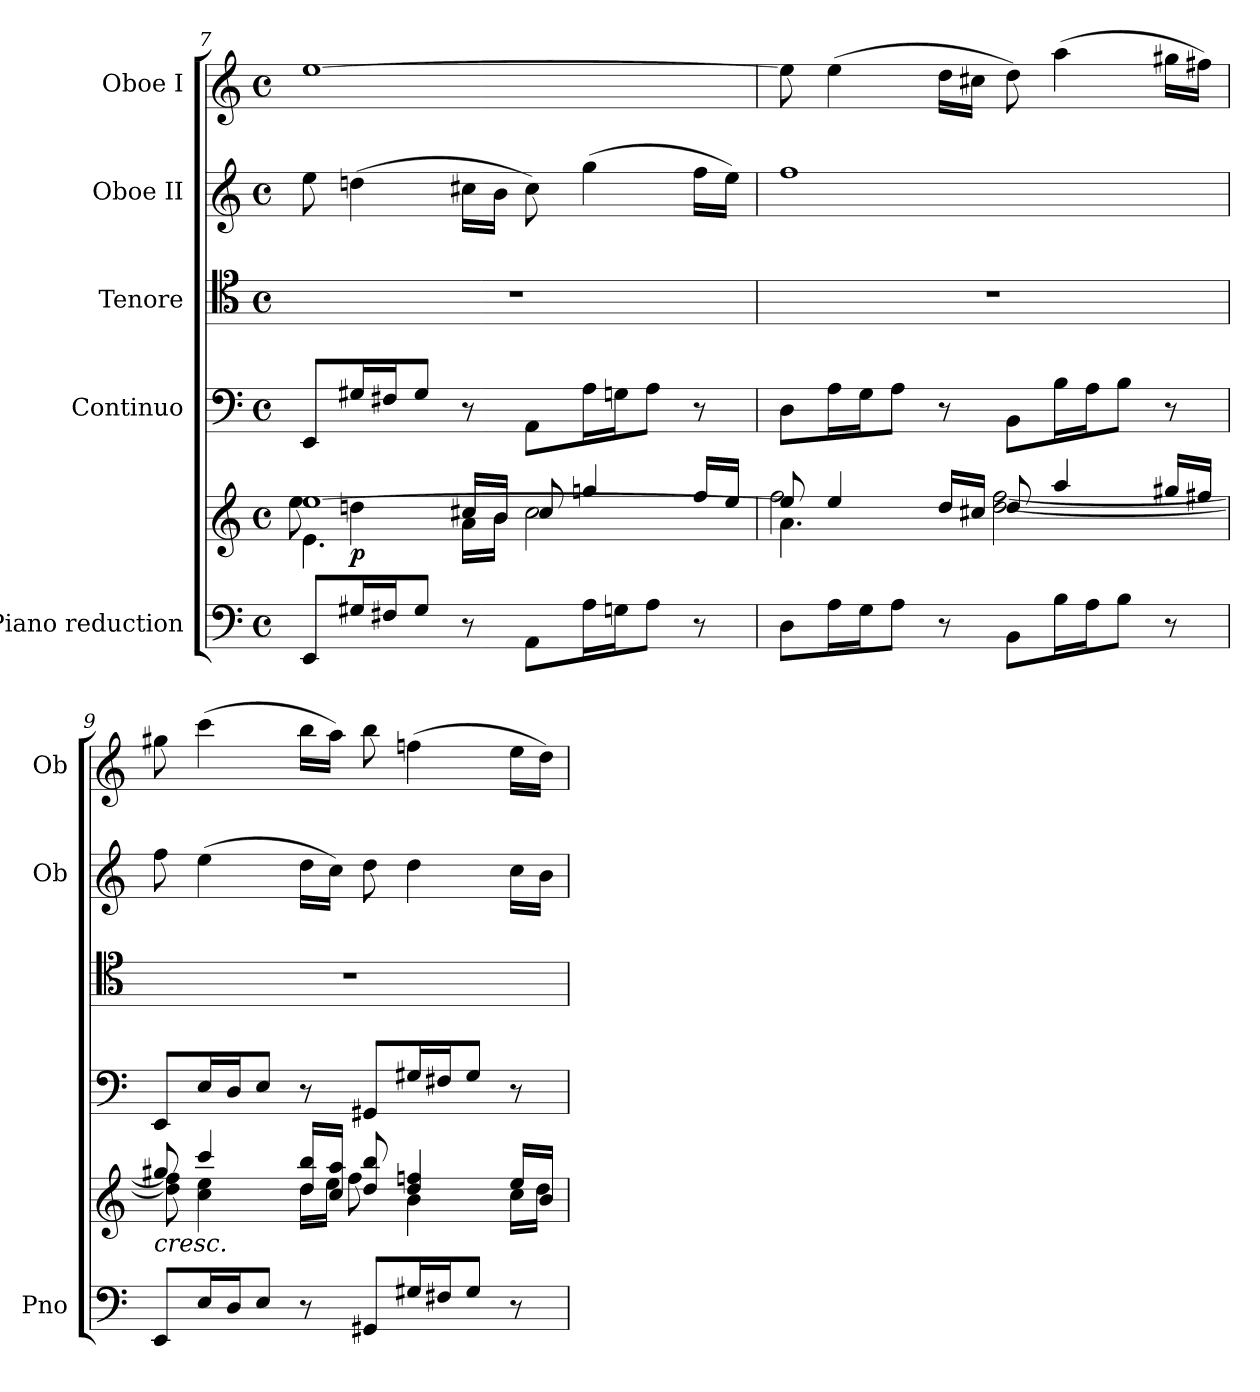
**kern	**kern	**dynam	**kern	**kern	**kern	**kern
*part5	*part5	*part5	*part4	*part3	*part2	*part1
*staff6	*staff5	*staff5/6	*staff4	*staff3	*staff2	*staff1
*I"Piano reduction	*	*	*I"Continuo	*I"Tenore	*I"Oboe II	*I"Oboe I
*I'Pno	*	*	*	*	*I'Ob	*I'Ob
!!LO:PB:g=z
*clefF4	*clefG2	*	*clefF4	*clefC4	*clefG2	*clefG2
*k[]	*k[]	*	*k[]	*k[]	*k[]	*k[]
*M4/4	*M4/4	*	*M4/4	*M4/4	*M4/4	*M4/4
*met(c)	*met(c)	*	*met(c)	*met(c)	*met(c)	*met(c)
=7	=7	=7	=7	=7	=7	=7
*	*^	*	*	*	*	*
*	*	*^	*	*	*	*	*
8EE/L	[1ee	4.e\	8ee\	.	8EE/L	1r	8ee\	[1ee
!	!	!	!	!LO:DY:b	!	!	!	!
16G#X/L	.	.	4ddn\	p	16G#X/L	.	(>4ddn\	.
16F#X/J	.	.	.	.	16F#X/J	.	.	.
8G#/J	.	.	.	.	8G#/J	.	.	.
8r	.	16a\LL	16cc#X/LL	.	8r	.	16cc#X\LL	.
.	.	16b\JJ	16b/JJ	.	.	.	16b\JJ	.
8AA\L	.	2cc#\	8cc#/	.	8AA\L	.	8cc#\)	.
16A\L	.	.	4ggn/	.	16A\L	.	(>4gg\	.
16Gn\J	.	.	.	.	16Gn\J	.	.	.
8A\J	.	.	.	.	8A\J	.	.	.
8r	.	.	16ff/LL	.	8r	.	16ff\LL	.
.	.	.	16ee/JJ	.	.	.	16ee\JJ)	.
=8	=8	=8	=8	=8	=8	=8	=8	=8
8D\L	8ee/]	2ff\	4.a\	.	8D\L	1r	1ff	8ee\]
16A\L	4ee/	.	.	.	16A\L	.	.	(>4ee\
16G\J	.	.	.	.	16G\J	.	.	.
8A\J	.	.	.	.	8A\J	.	.	.
8r	16dd/LL	.	8ryy	.	8r	.	.	16dd\LL
.	16cc#X/JJ	.	.	.	.	.	.	16cc#X\JJ
8BB\L	8dd/	[2dd\ [2ff\	2ryy	.	8BB\L	.	.	8dd\)
16B\L	4aa/	.	.	.	16B\L	.	.	(>4aa\
16A\J	.	.	.	.	16A\J	.	.	.
8B\J	.	.	.	.	8B\J	.	.	.
8r	16gg#X/LL	.	.	.	8r	.	.	16gg#X\LL
.	16ff#X/JJ	.	.	.	.	.	.	16ff#X\JJ)
*	*	*v	*v	*	*	*	*	*
=9	=9	=9	=9	=9	=9	=9	=9
!	!LO:TX:b:i:t=cresc.	!	!	!	!	!	!
8EE/L	8gg#X/	8dd\] 8ff\]	.	8EE/L	1r	8ff\	8gg#X\
16E/L	4ccc/	4cc\ 4ee\	.	16E/L	.	(>4ee\	(>4ccc\
16D/J	.	.	.	16D/J	.	.	.
8E/J	.	.	.	8E/J	.	.	.
8r	16dd/ 16bb/LL	16dd\LL	.	8r	.	16dd\LL	16bb\LL
.	16cc/ 16aa/JJ	16ee\JJ	.	.	.	16cc\JJ)	16aa\JJ)
8GG#X/L	8dd/ 8bb/	8ff\	.	8GG#X/L	.	8dd\	8bb\
16G#X/L	4dd/ 4ffn/	4b\	.	16G#X/L	.	4dd\	(>4ffn\
16F#X/J	.	.	.	16F#X/J	.	.	.
8G#/J	.	.	.	8G#/J	.	.	.
8r	16ee/LL	16cc\LL	.	8r	.	16cc\LL	16ee\LL
.	16b/JJ	16dd\JJ	.	.	.	16b\JJ	16dd\JJ)
*	*v	*v	*	*	*	*	*
=	=	=	=	=	=	=
*-	*-	*-	*-	*-	*-	*-
